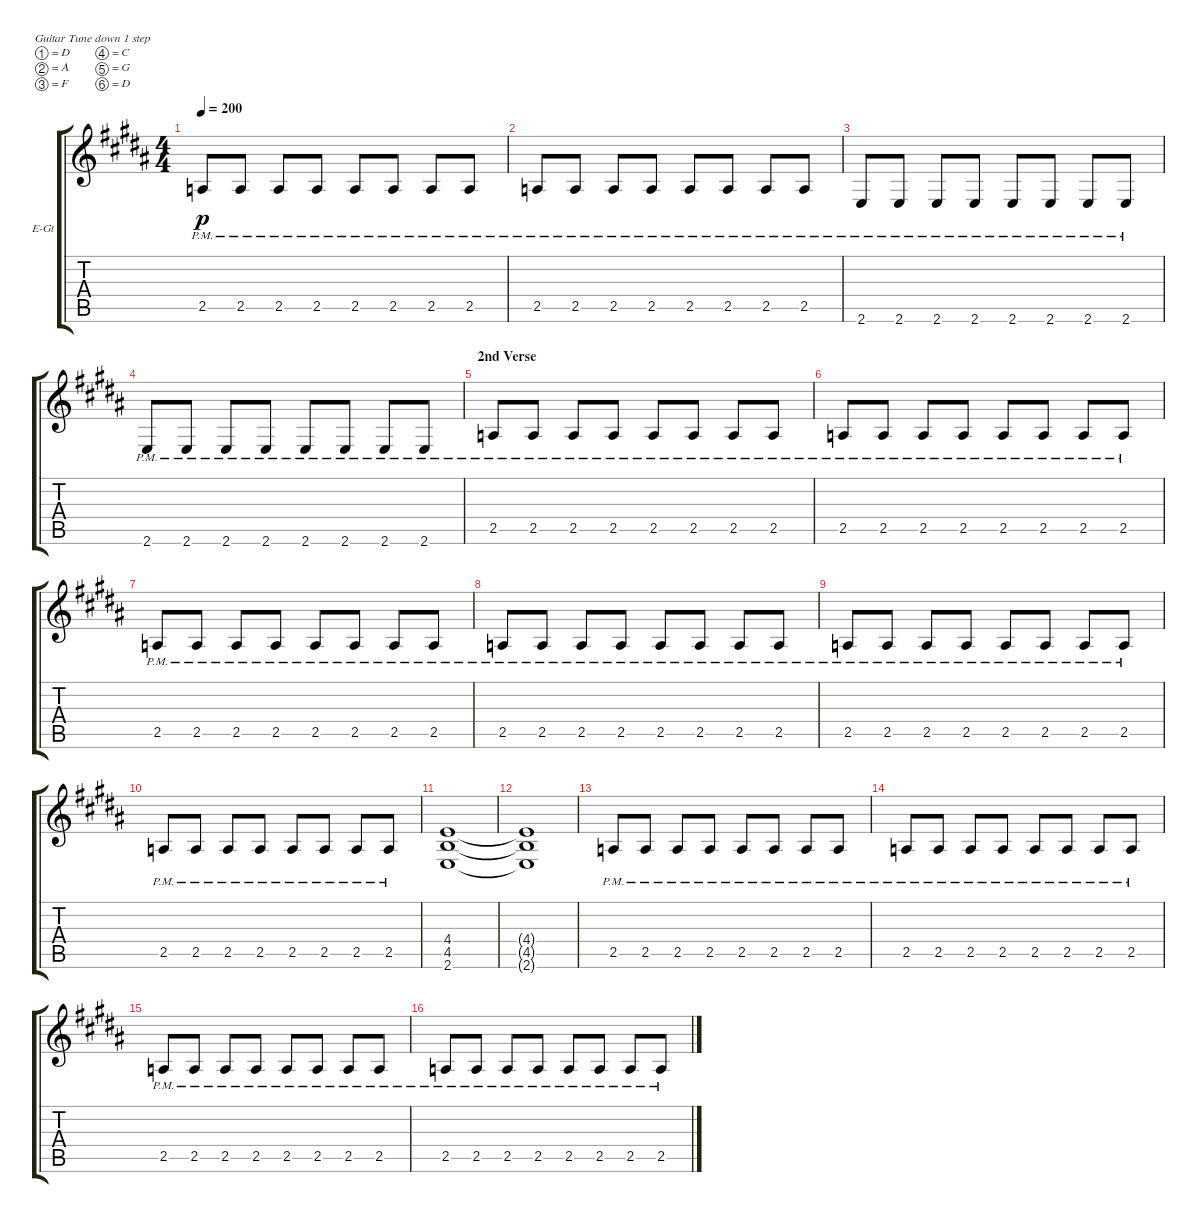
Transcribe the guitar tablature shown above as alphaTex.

\defaultSystemsLayout 4
\bracketExtendMode groupsimilarinstruments
\firstSystemTrackNameOrientation horizontal
\otherSystemsTrackNameOrientation horizontal
\track ("Rhythm Left" "E-Gt") {instrument distortionguitar}
\staff {score tabs}
\tuning (D4 A3 F3 C3 G2 D2)
\ts (4 4)
\tempo 200
\clef g2
\ks b
2.5{pm}.8{dy p} 2.5{pm}.8 2.5{pm}.8 2.5{pm}.8 2.5{pm}.8 2.5{pm}.8 2.5{pm}.8 2.5{pm}.8 |
2.5{pm}.8 2.5{pm}.8 2.5{pm}.8 2.5{pm}.8 2.5{pm}.8 2.5{pm}.8 2.5{pm}.8 2.5{pm}.8 |
2.6{pm}.8 2.6{pm}.8 2.6{pm}.8 2.6{pm}.8 2.6{pm}.8 2.6{pm}.8 2.6{pm}.8 2.6{pm}.8 |
2.6{pm}.8 2.6{pm}.8 2.6{pm}.8 2.6{pm}.8 2.6{pm}.8 2.6{pm}.8 2.6{pm}.8 2.6{pm}.8 |
\section ("" "2nd Verse")
2.5{pm}.8 2.5{pm}.8 2.5{pm}.8 2.5{pm}.8 2.5{pm}.8 2.5{pm}.8 2.5{pm}.8 2.5{pm}.8 |
2.5{pm}.8 2.5{pm}.8 2.5{pm}.8 2.5{pm}.8 2.5{pm}.8 2.5{pm}.8 2.5{pm}.8 2.5{pm}.8 |
2.5{pm}.8 2.5{pm}.8 2.5{pm}.8 2.5{pm}.8 2.5{pm}.8 2.5{pm}.8 2.5{pm}.8 2.5{pm}.8 |
2.5{pm}.8 2.5{pm}.8 2.5{pm}.8 2.5{pm}.8 2.5{pm}.8 2.5{pm}.8 2.5{pm}.8 2.5{pm}.8 |
2.5{pm}.8 2.5{pm}.8 2.5{pm}.8 2.5{pm}.8 2.5{pm}.8 2.5{pm}.8 2.5{pm}.8 2.5{pm}.8 |
2.5{pm}.8 2.5{pm}.8 2.5{pm}.8 2.5{pm}.8 2.5{pm}.8 2.5{pm}.8 2.5{pm}.8 2.5{pm}.8 |
(2.6 4.5 4.4).1 |
(2.6{t} 4.5{t} 4.4{t}).1 |
2.5{pm}.8 2.5{pm}.8 2.5{pm}.8 2.5{pm}.8 2.5{pm}.8 2.5{pm}.8 2.5{pm}.8 2.5{pm}.8 |
2.5{pm}.8 2.5{pm}.8 2.5{pm}.8 2.5{pm}.8 2.5{pm}.8 2.5{pm}.8 2.5{pm}.8 2.5{pm}.8 |
2.5{pm}.8 2.5{pm}.8 2.5{pm}.8 2.5{pm}.8 2.5{pm}.8 2.5{pm}.8 2.5{pm}.8 2.5{pm}.8 |
2.5{pm}.8 2.5{pm}.8 2.5{pm}.8 2.5{pm}.8 2.5{pm}.8 2.5{pm}.8 2.5{pm}.8 2.5{pm}.8
